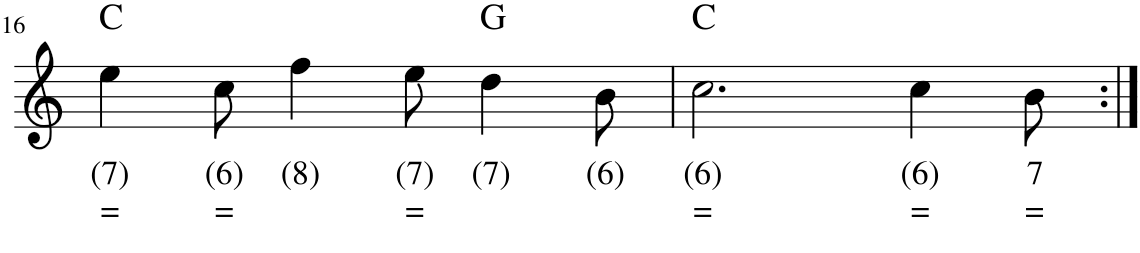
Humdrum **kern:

**kern	**kern	**text	**text	**harte
*part2	*part1	*part1	*part1	*part1
*staff2	*staff1	*staff1	*staff1	*
*I"Stem	*I"Stem	*	*	*
!!LO:PB:g=z
*clefG2	*clefG2	*	*	*
*k[]	*k[]	*	*	*
*M9/8	*M9/8	*	*	*
=16	=16	=16	=16	=16
!	!	!LO:LY:b	!LO:LY:b	!
4cc	4ee\	(7)	=	C:maj
!	!	!LO:LY:b	!LO:LY:b	!
8r	8cc\	(6)	=	.
!	!	!LO:LY:b	!	!
4cc	4ff\	(8)	.	.
!	!	!LO:LY:b	!LO:LY:b	!
8r	8ee\	(7)	=	.
!	!	!LO:LY:b	!	!
4r	4dd\	(7)	.	G:maj
!	!	!LO:LY:b	!	!
8g	8b\	(6)	.	.
=17	=17	=17	=17	=17
!	!	!LO:LY:b	!LO:LY:b	!
4cc	2.cc\	(6)	=	C:maj
8r	.	.	.	.
4cc	.	.	.	.
8r	.	.	.	.
!	!	!LO:LY:b	!LO:LY:b	!
4r	4cc\	(6)	=	.
!	!	!LO:LY:b	!LO:LY:b	!
8cc	8b\	7	=	.
=:|!	=:|!	=:|!	=:|!	=:|!
*-	*-	*-	*-	*-
